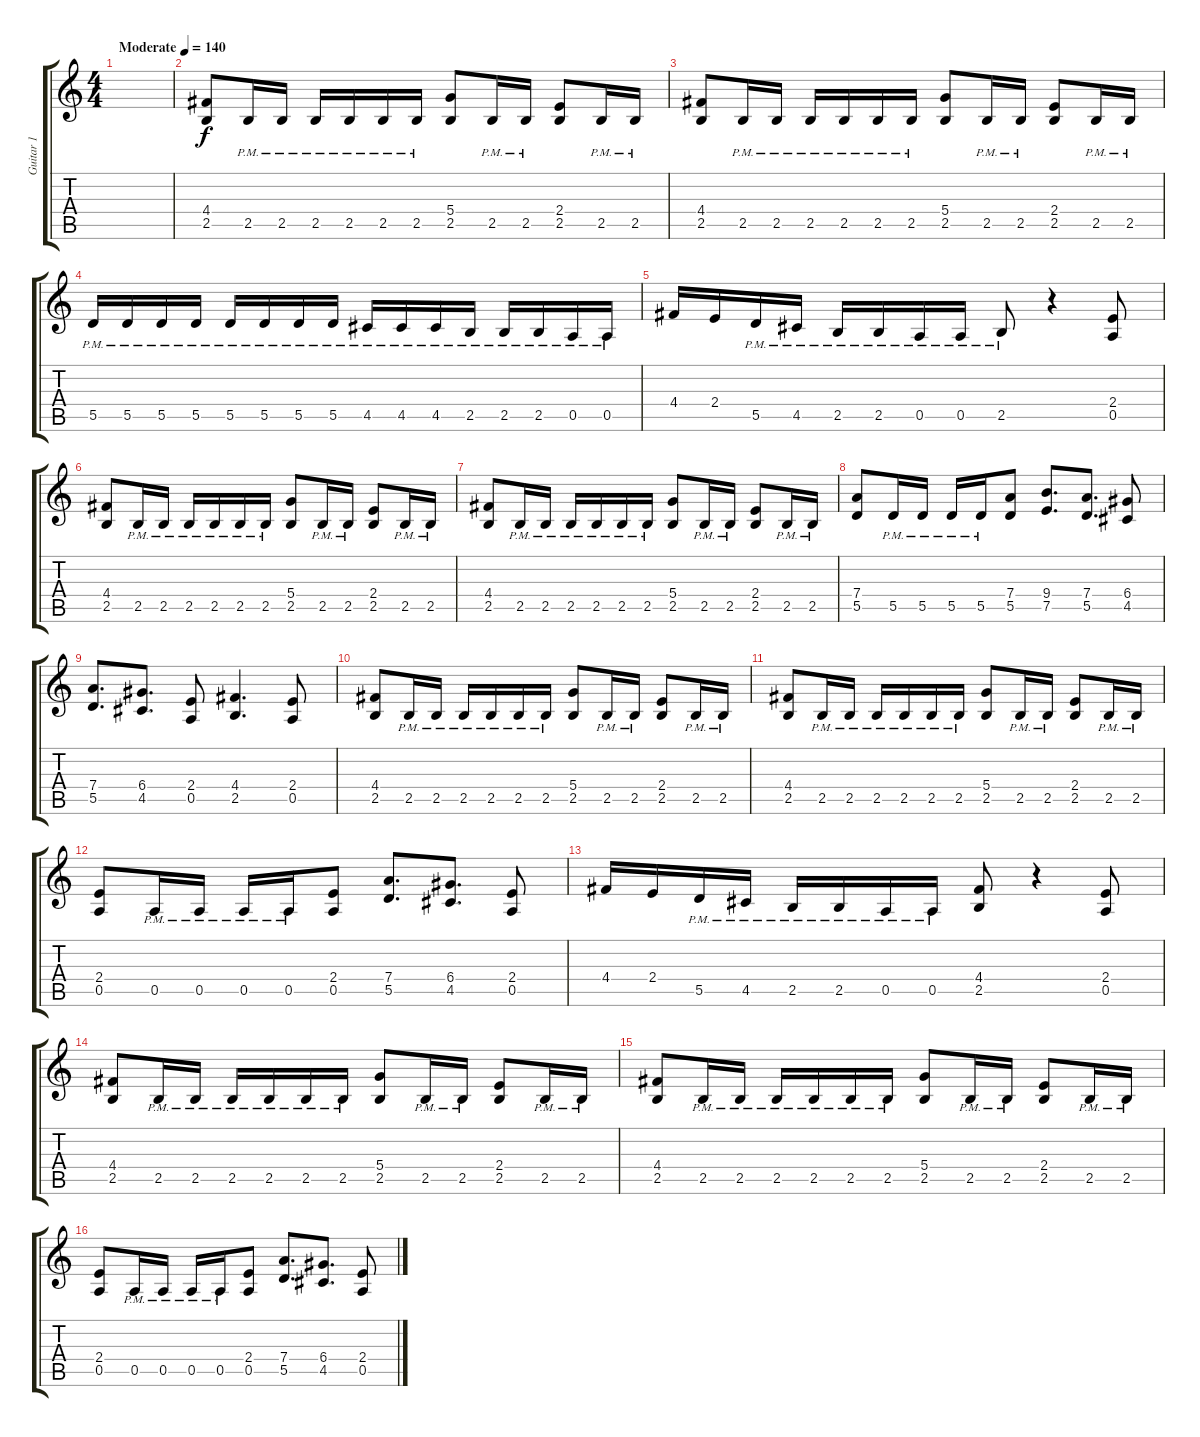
\track ("Guitar 1" "Guitar 1") {instrument distortionguitar}
\staff {score tabs}
\tuning (E4 B3 G3 D3 A2 E2) {hide}
\ts (4 4)
\tempo (140 "Moderate")
\clef g2
\ks c
|
(4.4 2.5).8 2.5{pm}.16 2.5{pm}.16 2.5{pm}.16 2.5{pm}.16 2.5{pm}.16 2.5{pm}.16 (5.4 2.5).8 2.5{pm}.16 2.5{pm}.16 (2.4 2.5).8 2.5{pm}.16 2.5{pm}.16 |
(4.4 2.5).8 2.5{pm}.16 2.5{pm}.16 2.5{pm}.16 2.5{pm}.16 2.5{pm}.16 2.5{pm}.16 (5.4 2.5).8 2.5{pm}.16 2.5{pm}.16 (2.4 2.5).8 2.5{pm}.16 2.5{pm}.16 |
5.5{pm}.16 5.5{pm}.16 5.5{pm}.16 5.5{pm}.16 5.5{pm}.16 5.5{pm}.16 5.5{pm}.16 5.5{pm}.16 4.5{pm}.16 4.5{pm}.16 4.5{pm}.16 2.5{pm}.16 2.5{pm}.16 2.5{pm}.16 0.5{pm}.16 0.5{pm}.16 |
4.4.16 2.4.16 5.5{pm}.16 4.5{pm}.16 2.5{pm}.16 2.5{pm}.16 0.5{pm}.16 0.5{pm}.16 2.5{pm}.8 r.4 (2.4 0.5).8 |
(4.4 2.5).8{volume 9 balance 14} 2.5{pm}.16 2.5{pm}.16 2.5{pm}.16 2.5{pm}.16 2.5{pm}.16 2.5{pm}.16 (5.4 2.5).8 2.5{pm}.16 2.5{pm}.16 (2.4 2.5).8 2.5{pm}.16 2.5{pm}.16 |
(4.4 2.5).8 2.5{pm}.16 2.5{pm}.16 2.5{pm}.16 2.5{pm}.16 2.5{pm}.16 2.5{pm}.16 (5.4 2.5).8 2.5{pm}.16 2.5{pm}.16 (2.4 2.5).8 2.5{pm}.16 2.5{pm}.16 |
(7.4 5.5).8 5.5{pm}.16 5.5{pm}.16 5.5{pm}.16 5.5{pm}.16 (7.4 5.5).8 (9.4 7.5).8{d} (7.4 5.5).8{d} (6.4 4.5).8 |
(7.4 5.5).8{d} (6.4 4.5).8{d} (2.4 0.5).8 (4.4 2.5).4{d} (2.4 0.5).8 |
(4.4 2.5).8{volume 9 balance 14} 2.5{pm}.16 2.5{pm}.16 2.5{pm}.16 2.5{pm}.16 2.5{pm}.16 2.5{pm}.16 (5.4 2.5).8 2.5{pm}.16 2.5{pm}.16 (2.4 2.5).8 2.5{pm}.16 2.5{pm}.16 |
(4.4 2.5).8 2.5{pm}.16 2.5{pm}.16 2.5{pm}.16 2.5{pm}.16 2.5{pm}.16 2.5{pm}.16 (5.4 2.5).8 2.5{pm}.16 2.5{pm}.16 (2.4 2.5).8 2.5{pm}.16 2.5{pm}.16 |
(2.4 0.5).8 0.5{pm}.16 0.5{pm}.16 0.5{pm}.16 0.5{pm}.16 (2.4 0.5).8 (7.4 5.5).8{d} (6.4 4.5).8{d} (2.4 0.5).8 |
4.4.16 2.4.16 5.5{pm}.16 4.5{pm}.16 2.5{pm}.16 2.5{pm}.16 0.5{pm}.16 0.5{pm}.16 (4.4 2.5).8 r.4 (2.4 0.5).8 |
(4.4 2.5).8{volume 9 balance 14} 2.5{pm}.16 2.5{pm}.16 2.5{pm}.16 2.5{pm}.16 2.5{pm}.16 2.5{pm}.16 (5.4 2.5).8 2.5{pm}.16 2.5{pm}.16 (2.4 2.5).8 2.5{pm}.16 2.5{pm}.16 |
(4.4 2.5).8 2.5{pm}.16 2.5{pm}.16 2.5{pm}.16 2.5{pm}.16 2.5{pm}.16 2.5{pm}.16 (5.4 2.5).8 2.5{pm}.16 2.5{pm}.16 (2.4 2.5).8 2.5{pm}.16 2.5{pm}.16 |
(2.4 0.5).8 0.5{pm}.16 0.5{pm}.16 0.5{pm}.16 0.5{pm}.16 (2.4 0.5).8 (7.4 5.5).8{d} (6.4 4.5).8{d} (2.4 0.5).8
